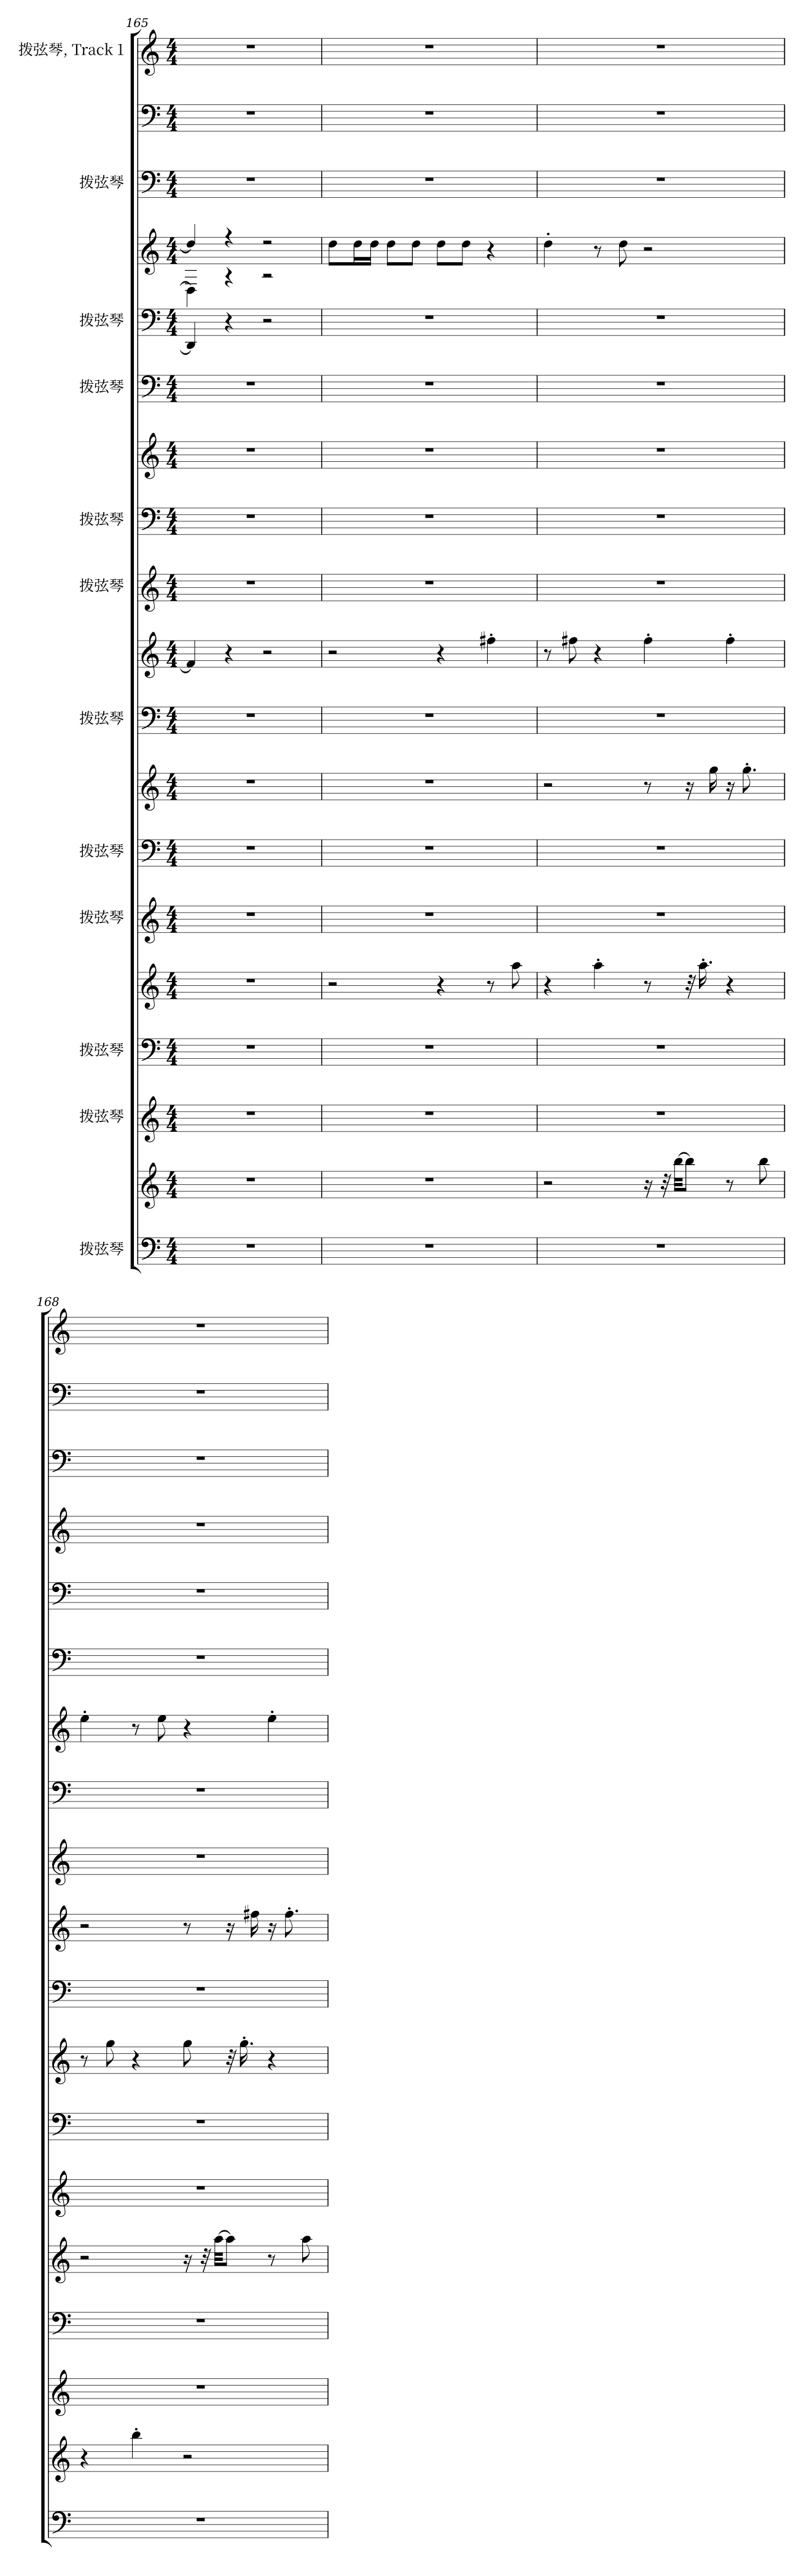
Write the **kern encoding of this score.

**kern	**kern	**kern	**kern	**kern	**kern	**kern	**kern	**kern	**kern	**kern	**kern	**kern	**kern	**kern	**kern	**kern	**kern	**kern
*part12	*part12	*part11	*part10	*part10	*part9	*part8	*part8	*part7	*part7	*part6	*part5	*part5	*part4	*part3	*part3	*part2	*part2	*part1
*staff19	*staff18	*staff17	*staff16	*staff15	*staff14	*staff13	*staff12	*staff11	*staff10	*staff9	*staff8	*staff7	*staff6	*staff5	*staff4	*staff3	*staff2	*staff1
*I"拨弦琴	*	*I"拨弦琴	*I"拨弦琴	*	*I"拨弦琴	*I"拨弦琴	*	*I"拨弦琴	*	*I"拨弦琴	*I"拨弦琴	*	*I"拨弦琴	*I"拨弦琴	*	*I"拨弦琴	*	*I"拨弦琴, Track 1
*clefF4	*clefG2	*clefG2	*clefF4	*clefG2	*clefG2	*clefF4	*clefG2	*clefF4	*clefG2	*clefG2	*clefF4	*clefG2	*clefF4	*clefF4	*clefG2	*clefF4	*clefF4	*clefG2
*k[]	*k[]	*k[]	*k[]	*k[]	*k[]	*k[]	*k[]	*k[]	*k[]	*k[]	*k[]	*k[]	*k[]	*k[]	*k[]	*k[]	*k[]	*k[]
*M4/4	*M4/4	*M4/4	*M4/4	*M4/4	*M4/4	*M4/4	*M4/4	*M4/4	*M4/4	*M4/4	*M4/4	*M4/4	*M4/4	*M4/4	*M4/4	*M4/4	*M4/4	*M4/4
=165	=165	=165	=165	=165	=165	=165	=165	=165	=165	=165	=165	=165	=165	=165	=165	=165	=165	=165
*	*	*	*	*	*	*	*	*	*	*	*	*	*	*	*^	*	*	*
1r	1r	1r	1r	1r	1r	1r	1r	1r	4f#/]	1r	1r	1r	1r	4DD/]	4dd/]	4D\]	1r	1r	1r
.	.	.	.	.	.	.	.	.	4r	.	.	.	.	4r	4r	4r	.	.	.
.	.	.	.	.	.	.	.	.	2r	.	.	.	.	2r	2r	2r	.	.	.
*	*	*	*	*	*	*	*	*	*	*	*	*	*	*	*v	*v	*	*	*
!!LO:PB:g=z
=166	=166	=166	=166	=166	=166	=166	=166	=166	=166	=166	=166	=166	=166	=166	=166	=166	=166	=166
1r	1r	1r	1r	2r	1r	1r	1r	1r	2r	1r	1r	1r	1r	1r	8dd\L	1r	1r	1r
.	.	.	.	.	.	.	.	.	.	.	.	.	.	.	16dd\L	.	.	.
.	.	.	.	.	.	.	.	.	.	.	.	.	.	.	16dd\JJ	.	.	.
.	.	.	.	.	.	.	.	.	.	.	.	.	.	.	8dd\L	.	.	.
.	.	.	.	.	.	.	.	.	.	.	.	.	.	.	8dd\J	.	.	.
.	.	.	.	4r	.	.	.	.	4r	.	.	.	.	.	8dd\L	.	.	.
.	.	.	.	.	.	.	.	.	.	.	.	.	.	.	8dd\J	.	.	.
.	.	.	.	8r	.	.	.	.	4ff#X'\	.	.	.	.	.	4r	.	.	.
.	.	.	.	8aa\	.	.	.	.	.	.	.	.	.	.	.	.	.	.
=167	=167	=167	=167	=167	=167	=167	=167	=167	=167	=167	=167	=167	=167	=167	=167	=167	=167	=167
1r	2r	1r	1r	4r	1r	1r	2r	1r	8r	1r	1r	1r	1r	1r	4dd'\	1r	1r	1r
.	.	.	.	.	.	.	.	.	8ff#X\	.	.	.	.	.	.	.	.	.
.	.	.	.	4aa'\	.	.	.	.	4r	.	.	.	.	.	8r	.	.	.
.	.	.	.	.	.	.	.	.	.	.	.	.	.	.	8dd\	.	.	.
.	16r	.	.	8r	.	.	8r	.	4ff#'\	.	.	.	.	.	2r	.	.	.
.	32r	.	.	.	.	.	.	.	.	.	.	.	.	.	.	.	.	.
.	[32bb\KKL	.	.	.	.	.	.	.	.	.	.	.	.	.	.	.	.	.
.	8bb\J]	.	.	32r	.	.	16r	.	.	.	.	.	.	.	.	.	.	.
.	.	.	.	16.aa'\	.	.	.	.	.	.	.	.	.	.	.	.	.	.
.	.	.	.	.	.	.	16gg\	.	.	.	.	.	.	.	.	.	.	.
.	8r	.	.	4r	.	.	16r	.	4ff#'\	.	.	.	.	.	.	.	.	.
.	.	.	.	.	.	.	8.gg'\	.	.	.	.	.	.	.	.	.	.	.
.	8bb\	.	.	.	.	.	.	.	.	.	.	.	.	.	.	.	.	.
=168	=168	=168	=168	=168	=168	=168	=168	=168	=168	=168	=168	=168	=168	=168	=168	=168	=168	=168
1r	4r	1r	1r	2r	1r	1r	8r	1r	2r	1r	1r	4ee'\	1r	1r	1r	1r	1r	1r
.	.	.	.	.	.	.	8gg\	.	.	.	.	.	.	.	.	.	.	.
.	4bb'\	.	.	.	.	.	4r	.	.	.	.	8r	.	.	.	.	.	.
.	.	.	.	.	.	.	.	.	.	.	.	8ee\	.	.	.	.	.	.
.	2r	.	.	16r	.	.	8gg\	.	8r	.	.	4r	.	.	.	.	.	.
.	.	.	.	32r	.	.	.	.	.	.	.	.	.	.	.	.	.	.
.	.	.	.	[32aa\KKL	.	.	.	.	.	.	.	.	.	.	.	.	.	.
.	.	.	.	8aa\J]	.	.	32r	.	16r	.	.	.	.	.	.	.	.	.
.	.	.	.	.	.	.	16.gg'\	.	.	.	.	.	.	.	.	.	.	.
.	.	.	.	.	.	.	.	.	16ff#X\	.	.	.	.	.	.	.	.	.
.	.	.	.	8r	.	.	4r	.	16r	.	.	4ee'\	.	.	.	.	.	.
.	.	.	.	.	.	.	.	.	8.ff#'\	.	.	.	.	.	.	.	.	.
.	.	.	.	8aa\	.	.	.	.	.	.	.	.	.	.	.	.	.	.
=	=	=	=	=	=	=	=	=	=	=	=	=	=	=	=	=	=	=
*-	*-	*-	*-	*-	*-	*-	*-	*-	*-	*-	*-	*-	*-	*-	*-	*-	*-	*-
